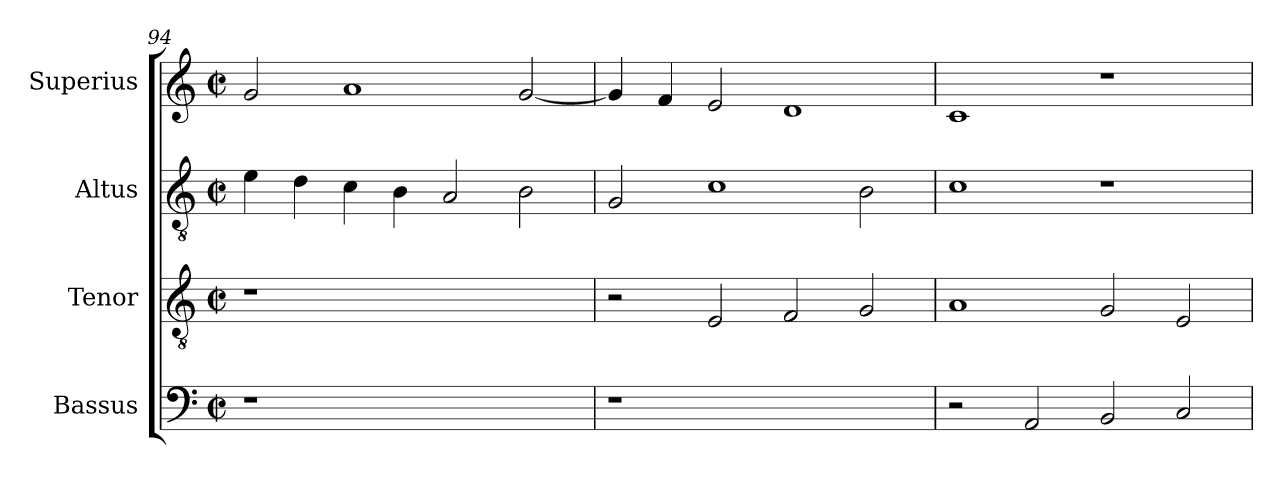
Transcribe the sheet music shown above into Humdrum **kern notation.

**kern	**kern	**kern	**kern
*part4	*part3	*part2	*part1
*staff4	*staff3	*staff2	*staff1
*I"Bassus	*I"Tenor	*I"Altus	*I"Superius
*I'B.	*I'T.	*I'A.	*I'S.
!!LO:PB:g=z
*clefF4	*clefGv2	*clefGv2	*clefG2
*	*ITrd7c12	*ITrd7c12	*
*k[]	*k[]	*k[]	*k[]
*C:	*C:	*C:	*C:
*M2/2	*M2/2	*M2/2	*M2/2
*met(c|)	*met(c|)	*met(c|)	*met(c|)
=94	=94	=94	=94
!LO:N:vis=1	!LO:N:vis=1	!	!
1r	1r	4Ei\	2gi/
.	.	4Di\	.
.	.	4Ci\	1ai
.	.	4BBi\	.
1ryy	1ryy	2AAi/	.
.	.	2BBi\	[<2gi/
=95	=95	=95	=95
!LO:N:vis=1	!	!	!
1r	2r	2GGi/	4gi/]
.	.	.	4fi/
.	2EEi/	1Ci	2ei/
1ryy	2FFi/	.	1di
.	2GGi/	2BBi\	.
=96	=96	=96	=96
2r	1AAi	1Ci	1ci
2AAi/	.	.	.
2BBi/	2GGi/	1r	1r
2Ci/	2EEi/	.	.
=	=	=	=
*-	*-	*-	*-
